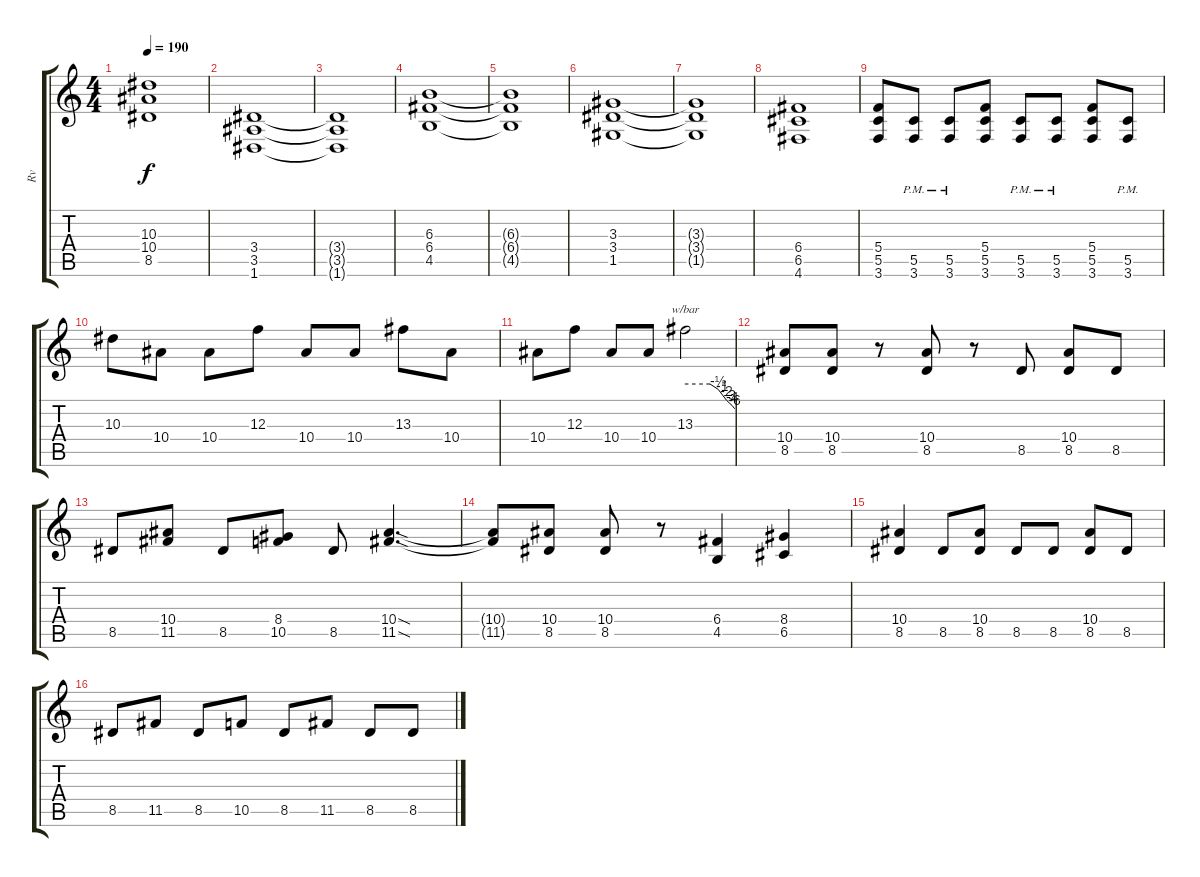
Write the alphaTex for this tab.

\track ("Rv" "Rv") {instrument distortionguitar}
\staff {score tabs}
\tuning (D4 A3 F3 C3 G2 D2) {hide}
\ts (4 4)
\tempo 190
\clef g2
\ks c
(10.3{t} 10.4{t} 8.5{t}).1{dy f} |
(3.4 3.5 1.6).1 |
(3.4{t} 3.5{t} 1.6{t}).1 |
(6.3 6.4 4.5).1 |
(6.3{t} 6.4{t} 4.5{t}).1 |
(3.3 3.4 1.5).1 |
(3.3{t} 3.4{t} 1.5{t}).1 |
(6.4 6.5 4.6).1 |
(5.4 5.5 3.6).8 (5.5{pm} 3.6).8 (5.5{pm} 3.6).8 (5.4 5.5 3.6).8 (5.5{pm} 3.6).8 (5.5{pm} 3.6).8 (5.4 5.5 3.6).8 (5.5{pm} 3.6).8 |
10.3.8 10.4.8 10.4.8 12.3.8 10.4.8 10.4.8 13.3.8 10.4.8 |
10.4.8 12.3.8 10.4.8 10.4.8 13.3.2{tbe (custom default 0 0 30 0 40 -2 45 -4 50 -8 54 -12 57 -16 60 -24)} |
(10.4 8.5).8 (10.4 8.5).8 r.8 (10.4 8.5).8 r.8 8.5.8 (10.4 8.5).8 8.5.8 |
8.5.8 (10.4 11.5).8 8.5.8 (8.4 10.5).8 8.5.8 (10.4{sod} 11.5{sod}).4{d} |
(10.4{t} 11.5{t}).8 (10.4 8.5).8 (10.4 8.5).8 r.8 (6.4 4.5).4 (8.4 6.5).4 |
(10.4 8.5).4 8.5.8 (10.4 8.5).8 8.5.8 8.5.8 (10.4 8.5).8 8.5.8 |
8.5.8 11.5.8 8.5.8 10.5.8 8.5.8 11.5.8 8.5.8 8.5.8
